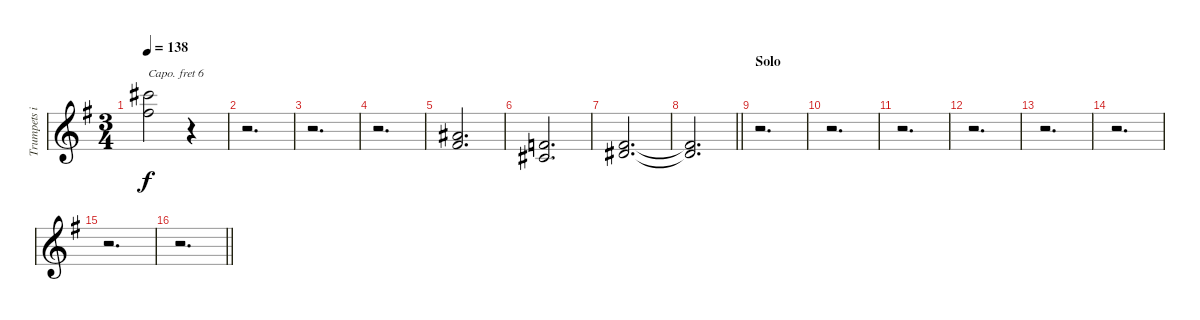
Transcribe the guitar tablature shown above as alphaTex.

\track ("Trumpets in F" "Trumpets i") {instrument trumpet}
\staff {score}
\capo 6
\tuning (Eb4 Bb3 Gb3 Db3 Ab2 Eb2) {hide}
\ts (3 4)
\tempo 138
\clef g2
\ks eminor
(16.1 14.2).2{dy f} r.4 |
r.2{d} |
r.2{d} |
r.2{d} |
(6.2 6.3).2{d} |
(5.3 6.4).2{d} |
(6.3 8.4).2{d} |
\barLineRight lightlight
(6.3{t} 8.4{t}).2{d} |
\section ("" "Solo")
r.2{d} |
r.2{d} |
r.2{d} |
r.2{d} |
r.2{d} |
r.2{d} |
r.2{d} |
\barLineRight lightlight
r.2{d}
